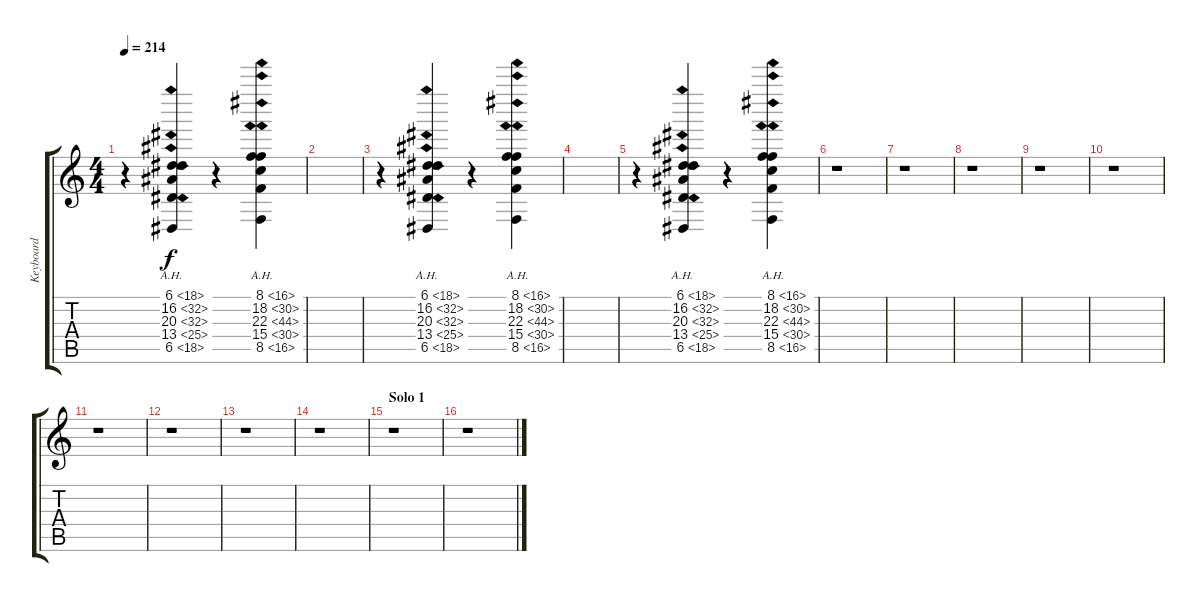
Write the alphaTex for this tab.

\track ("Keyboard" "Keyboard") {instrument orchestralharp}
\staff {score tabs}
\tuning (E4 B3 G3 D3 A2 E2) {hide}
\ts (4 4)
\tempo 214
\clef g2
\ks c
r.4{dy f} (6.1{ah 12} 16.2{ah 16} 20.3{ah 12} 13.4{ah 12} 6.5{ah 12}).4 r.4 (8.1{ah 8} 18.2{ah 12} 22.3{ah 22} 15.4{ah 15} 8.5{ah 8}).4 |
|
r.4 (6.1{ah 12} 16.2{ah 16} 20.3{ah 12} 13.4{ah 12} 6.5{ah 12}).4 r.4 (8.1{ah 8} 18.2{ah 12} 22.3{ah 22} 15.4{ah 15} 8.5{ah 8}).4 |
|
r.4 (6.1{ah 12} 16.2{ah 16} 20.3{ah 12} 13.4{ah 12} 6.5{ah 12}).4 r.4 (8.1{ah 8} 18.2{ah 12} 22.3{ah 22} 15.4{ah 15} 8.5{ah 8}).4 |
r.1 |
r.1 |
r.1 |
r.1 |
r.1 |
r.1 |
r.1 |
r.1 |
r.1 |
\section ("" "Solo 1")
r.1 |
r.1
